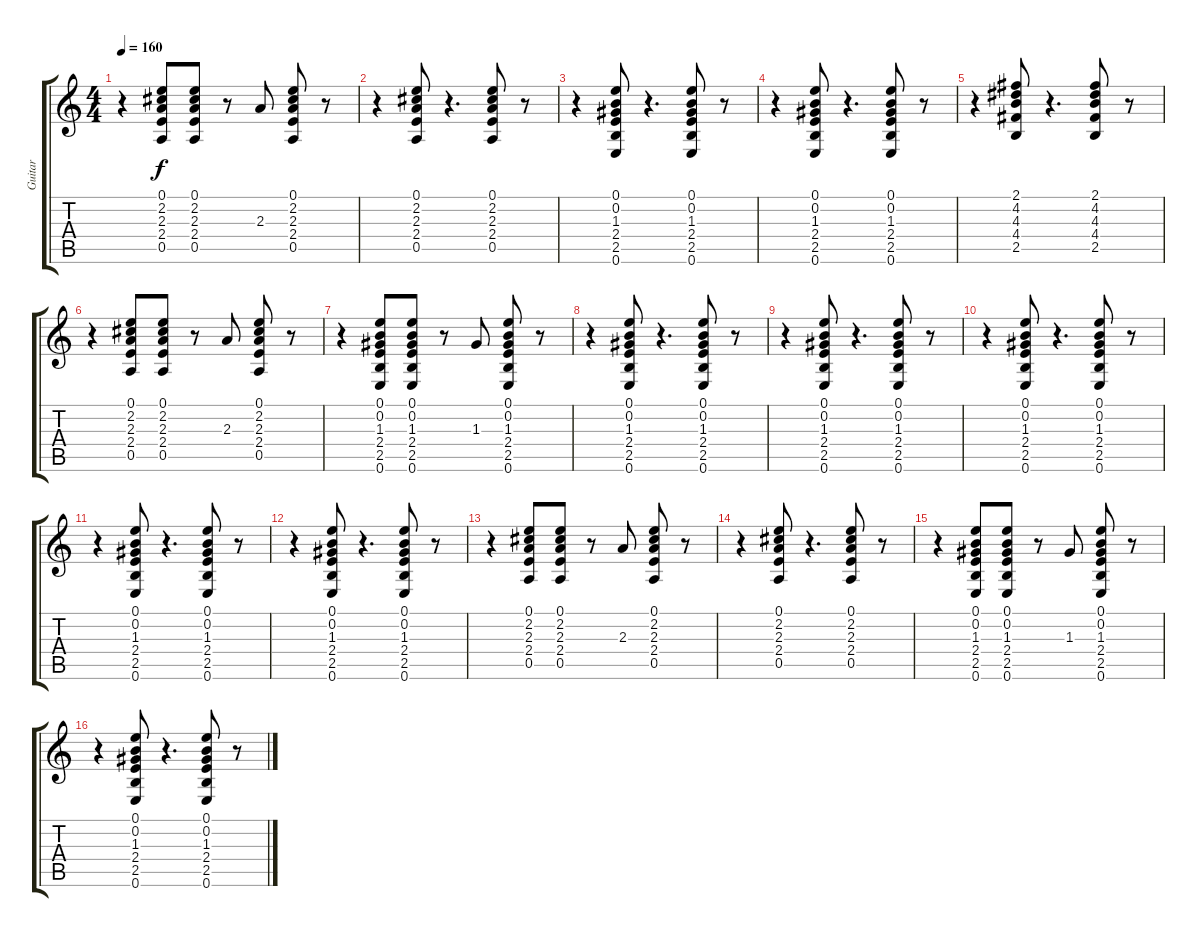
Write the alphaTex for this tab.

\track ("Guitar  " "Guitar  ") {instrument electricguitarclean}
\staff {score tabs}
\tuning (E4 B3 G3 D3 A2 E2) {hide}
\ts (4 4)
\tempo 160
\clef g2
\ks c
r.4{dy f} (0.1 2.2 2.3 2.4 0.5).8 (0.1 2.2 2.3 2.4 0.5).8 r.8 2.3.8 (0.1 2.2 2.3 2.4 0.5).8 r.8 |
r.4 (0.1 2.2 2.3 2.4 0.5).8 r.4{d} (0.1 2.2 2.3 2.4 0.5).8 r.8 |
r.4 (0.1 0.2 1.3 2.4 2.5 0.6).8 r.4{d} (0.1 0.2 1.3 2.4 2.5 0.6).8 r.8 |
r.4 (0.1 0.2 1.3 2.4 2.5 0.6).8 r.4{d} (0.1 0.2 1.3 2.4 2.5 0.6).8 r.8 |
r.4 (2.1 4.2 4.3 4.4 2.5).8 r.4{d} (2.1 4.2 4.3 4.4 2.5).8 r.8 |
r.4 (0.1 2.2 2.3 2.4 0.5).8 (0.1 2.2 2.3 2.4 0.5).8 r.8 2.3.8 (0.1 2.2 2.3 2.4 0.5).8 r.8 |
r.4 (0.1 0.2 1.3 2.4 2.5 0.6).8 (0.1 0.2 1.3 2.4 2.5 0.6).8 r.8 1.3.8 (0.1 0.2 1.3 2.4 2.5 0.6).8 r.8 |
r.4 (0.1 0.2 1.3 2.4 2.5 0.6).8 r.4{d} (0.1 0.2 1.3 2.4 2.5 0.6).8 r.8 |
r.4 (0.1 0.2 1.3 2.4 2.5 0.6).8 r.4{d} (0.1 0.2 1.3 2.4 2.5 0.6).8 r.8 |
r.4 (0.1 0.2 1.3 2.4 2.5 0.6).8 r.4{d} (0.1 0.2 1.3 2.4 2.5 0.6).8 r.8 |
r.4 (0.1 0.2 1.3 2.4 2.5 0.6).8 r.4{d} (0.1 0.2 1.3 2.4 2.5 0.6).8 r.8 |
r.4 (0.1 0.2 1.3 2.4 2.5 0.6).8 r.4{d} (0.1 0.2 1.3 2.4 2.5 0.6).8 r.8 |
r.4 (0.1 2.2 2.3 2.4 0.5).8 (0.1 2.2 2.3 2.4 0.5).8 r.8 2.3.8 (0.1 2.2 2.3 2.4 0.5).8 r.8 |
r.4 (0.1 2.2 2.3 2.4 0.5).8 r.4{d} (0.1 2.2 2.3 2.4 0.5).8 r.8 |
r.4 (0.1 0.2 1.3 2.4 2.5 0.6).8 (0.1 0.2 1.3 2.4 2.5 0.6).8 r.8 1.3.8 (0.1 0.2 1.3 2.4 2.5 0.6).8 r.8 |
r.4 (0.1 0.2 1.3 2.4 2.5 0.6).8 r.4{d} (0.1 0.2 1.3 2.4 2.5 0.6).8 r.8
